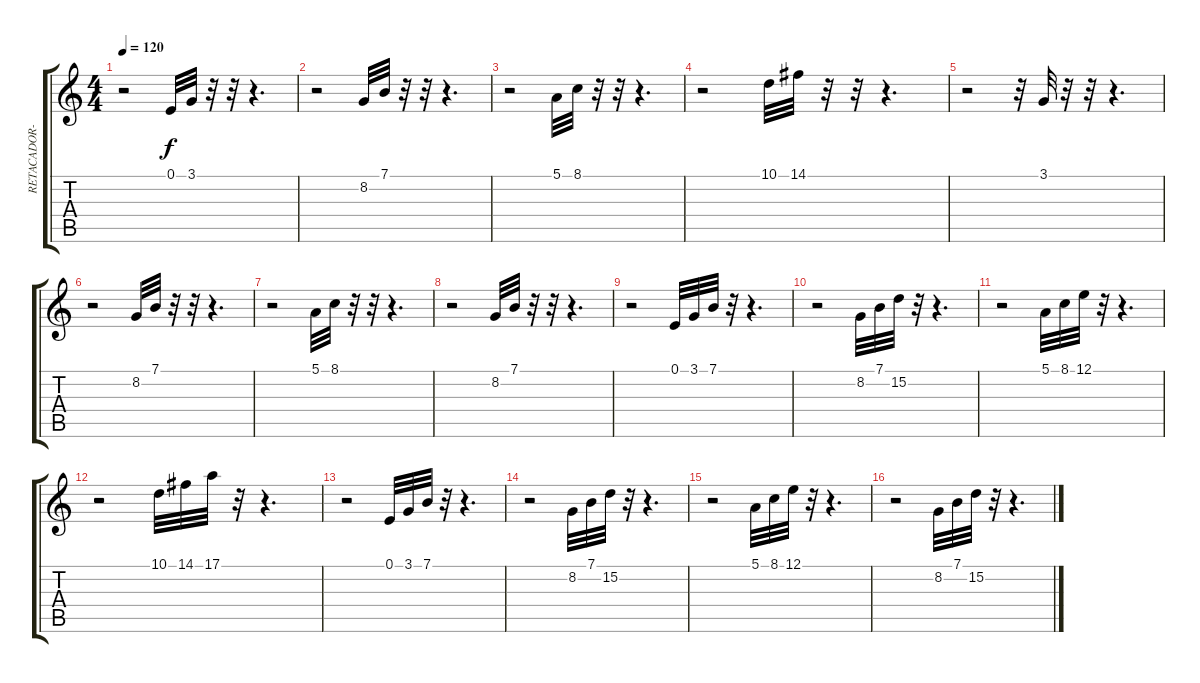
\track ("RETACADOR-ARPA" "RETACADOR-") {instrument pizzicatostrings}
\staff {score tabs}
\tuning (E4 B3 G3 D3 A2 E2) {hide}
\ts (4 4)
\tempo 120
\clef g2
\ks c
r.2{dy f} 0.1.32 3.1.32 r.32 r.32 r.4{d} |
r.2 8.2.32 7.1.32 r.32 r.32 r.4{d} |
r.2 5.1.32 8.1.32 r.32 r.32 r.4{d} |
r.2 10.1.32 14.1.32 r.32 r.32 r.4{d} |
r.2 r.32 3.1.32 r.32 r.32 r.4{d} |
r.2 8.2.32 7.1.32 r.32 r.32 r.4{d} |
r.2 5.1.32 8.1.32 r.32 r.32 r.4{d} |
r.2 8.2.32 7.1.32 r.32 r.32 r.4{d} |
r.2 0.1.32 3.1.32 7.1.32 r.32 r.4{d} |
r.2 8.2.32 7.1.32 15.2.32 r.32 r.4{d} |
r.2 5.1.32 8.1.32 12.1.32 r.32 r.4{d} |
r.2 10.1.32 14.1.32 17.1.32 r.32 r.4{d} |
r.2 0.1.32 3.1.32 7.1.32 r.32 r.4{d} |
r.2 8.2.32 7.1.32 15.2.32 r.32 r.4{d} |
r.2 5.1.32 8.1.32 12.1.32 r.32 r.4{d} |
r.2 8.2.32 7.1.32 15.2.32 r.32 r.4{d}
